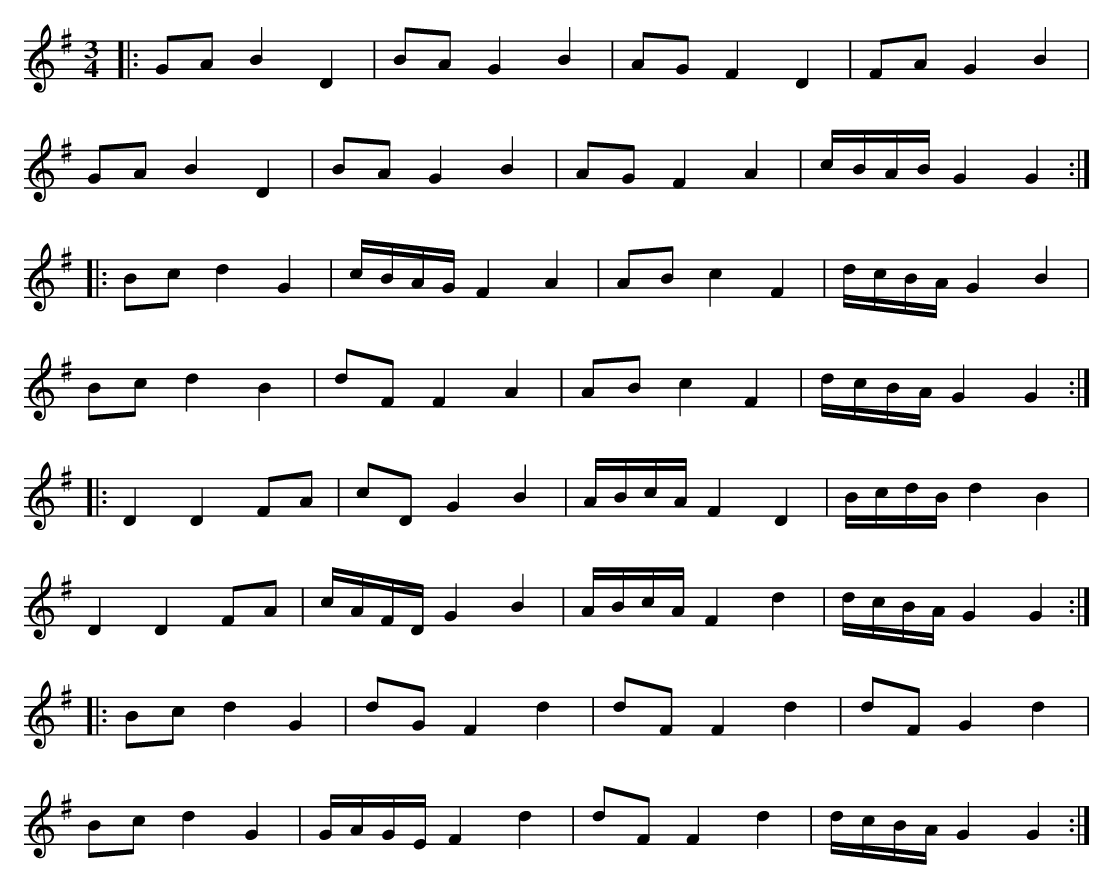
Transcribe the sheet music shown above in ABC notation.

X:1
M:3/4
K:G
|:GA B2 D2|BA G2 B2|AG F2 D2|FA G2 B2|
GA B2 D2|BA G2 B2|AG F2 A2|c/B/A/B/ G2 G2:|
|:Bc d2 G2|c/B/A/G/ F2 A2|AB c2 F2|d/c/B/A/ G2 B2|
Bc d2 B2|dF F2 A2|AB c2 F2|d/c/B/A/ G2 G2:|
|:D2 D2 FA|cD G2 B2|A/B/c/A/ F2 D2|B/c/d/B/ d2 B2|
D2 D2 FA|c/A/F/D/ G2 B2|A/B/c/A/ F2 d2|d/c/B/A/ G2 G2:|
|:Bc d2 G2|dG F2 d2|dF F2 d2|dF G2 d2|
Bc d2 G2|G/A/G/E/ F2 d2|dF F2 d2|d/c/B/A/ G2 G2:|
